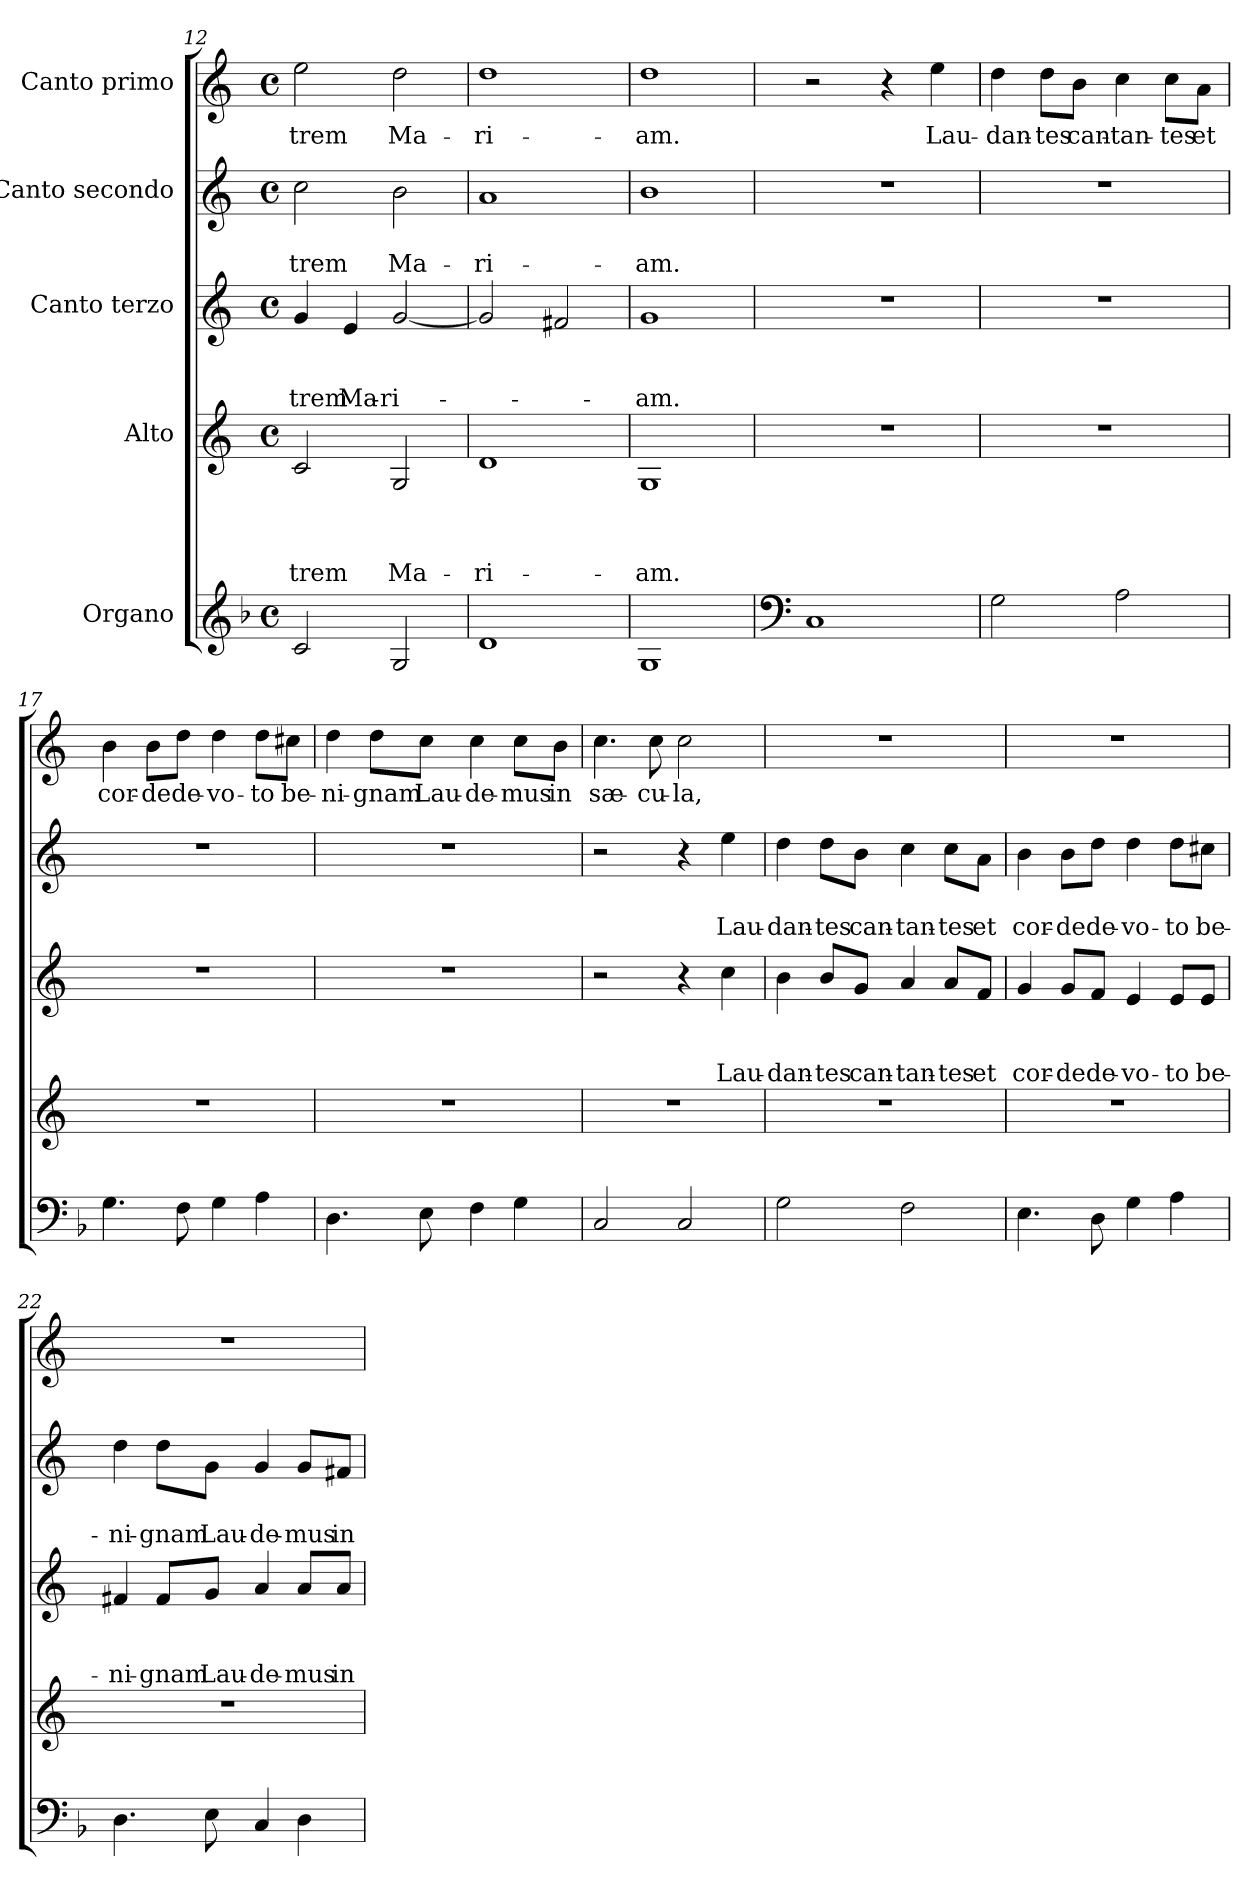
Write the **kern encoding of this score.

**kern	**kern	**text	**text	**text	**text	**kern	**text	**text	**text	**kern	**text	**text	**kern	**text
*part5	*part4	*part4	*part4	*part4	*part4	*part3	*part3	*part3	*part3	*part2	*part2	*part2	*part1	*part1
*staff5	*staff4	*staff4	*staff4	*staff4	*staff4	*staff3	*staff3	*staff3	*staff3	*staff2	*staff2	*staff2	*staff1	*staff1
*I"Organo	*I"Alto	*	*	*	*	*I"Canto terzo	*	*	*	*I"Canto secondo	*	*	*I"Canto primo	*
*clefG2	*clefG2	*	*	*	*	*clefG2	*	*	*	*clefG2	*	*	*clefG2	*
*	*ITrd-3c-5	*	*	*	*	*ITrd-3c-5	*	*	*	*ITrd-3c-5	*	*	*ITrd-3c-5	*
*k[b-]	*k[b-]	*	*	*	*	*k[b-]	*	*	*	*k[b-]	*	*	*k[b-]	*
*F:	*F:	*	*	*	*	*F:	*	*	*	*F:	*	*	*F:	*
*M4/4	*M4/4	*	*	*	*	*M4/4	*	*	*	*M4/4	*	*	*M4/4	*
*met(c)	*met(c)	*	*	*	*	*met(c)	*	*	*	*met(c)	*	*	*met(c)	*
=12	=12	=12	=12	=12	=12	=12	=12	=12	=12	=12	=12	=12	=12	=12
!	!	!	!	!	!LO:LY:b	!	!	!	!LO:LY:b	!	!	!LO:LY:b	!	!LO:LY:b
2c/	2f/	.	.	.	-trem	4cc/	.	.	-trem	2ff\	.	-trem	2aa\	-trem
!	!	!	!	!	!	!	!	!	!LO:LY:b	!	!	!	!	!
.	.	.	.	.	.	4a/	.	.	Ma-	.	.	.	.	.
!	!	!	!	!	!LO:LY:b	!	!	!	!LO:LY:b	!	!	!LO:LY:b	!	!LO:LY:b
2G/	2c/	.	.	.	Ma-	[<2cc/	.	.	-ri-	2ee\	.	Ma-	2gg\	Ma-
=13	=13	=13	=13	=13	=13	=13	=13	=13	=13	=13	=13	=13	=13	=13
!	!	!	!	!	!LO:LY:b	!	!	!	!	!	!	!LO:LY:b	!	!LO:LY:b
1d	1g	.	.	.	-ri-	2cc/]	.	.	.	1dd	.	-ri-	1gg	-ri-
.	.	.	.	.	.	2bn/	.	.	.	.	.	.	.	.
=14	=14	=14	=14	=14	=14	=14	=14	=14	=14	=14	=14	=14	=14	=14
!	!	!	!	!	!LO:LY:b	!	!	!	!LO:LY:b	!	!	!LO:LY:b	!	!LO:LY:b
1G	1c	.	.	.	-am.	1cc	.	.	-am.	1ee	.	-am.	1gg	-am.
!!LO:PB:g=z
=15	=15	=15	=15	=15	=15	=15	=15	=15	=15	=15	=15	=15	=15	=15
*clefF4	*	*	*	*	*	*	*	*	*	*	*	*	*	*
1C	1r	.	.	.	.	1r	.	.	.	1r	.	.	2r	.
.	.	.	.	.	.	.	.	.	.	.	.	.	4r	.
!	!	!	!	!	!	!	!	!	!	!	!	!	!	!LO:LY:b
.	.	.	.	.	.	.	.	.	.	.	.	.	4aa\	Lau-
=16	=16	=16	=16	=16	=16	=16	=16	=16	=16	=16	=16	=16	=16	=16
!	!	!	!	!	!	!	!	!	!	!	!	!	!	!LO:LY:b
2G\	1r	.	.	.	.	1r	.	.	.	1r	.	.	4gg\	-dan-
!	!	!	!	!	!	!	!	!	!	!	!	!	!	!LO:LY:b
.	.	.	.	.	.	.	.	.	.	.	.	.	8gg\L	-tes
!	!	!	!	!	!	!	!	!	!	!	!	!	!	!LO:LY:b
.	.	.	.	.	.	.	.	.	.	.	.	.	8ee\J	can-
!	!	!	!	!	!	!	!	!	!	!	!	!	!	!LO:LY:b:rj
2A\	.	.	.	.	.	.	.	.	.	.	.	.	4ff\	-tan-
!	!	!	!	!	!	!	!	!	!	!	!	!	!	!LO:LY:b
.	.	.	.	.	.	.	.	.	.	.	.	.	8ff\L	-tes
!	!	!	!	!	!	!	!	!	!	!	!	!	!	!LO:LY:b
.	.	.	.	.	.	.	.	.	.	.	.	.	8dd\J	et
=17	=17	=17	=17	=17	=17	=17	=17	=17	=17	=17	=17	=17	=17	=17
!	!	!	!	!	!	!	!	!	!	!	!	!	!	!LO:LY:b
4.G\	1r	.	.	.	.	1r	.	.	.	1r	.	.	4ee\	cor-
!	!	!	!	!	!	!	!	!	!	!	!	!	!	!LO:LY:b
.	.	.	.	.	.	.	.	.	.	.	.	.	8ee\L	-de
!	!	!	!	!	!	!	!	!	!	!	!	!	!	!LO:LY:b
8F\	.	.	.	.	.	.	.	.	.	.	.	.	8gg\J	de-
!	!	!	!	!	!	!	!	!	!	!	!	!	!	!LO:LY:b:rj
4G\	.	.	.	.	.	.	.	.	.	.	.	.	4gg\	-vo-
!	!	!	!	!	!	!	!	!	!	!	!	!	!	!LO:LY:b
4A\	.	.	.	.	.	.	.	.	.	.	.	.	8gg\L	-to
!	!	!	!	!	!	!	!	!	!	!	!	!	!	!LO:LY:b
.	.	.	.	.	.	.	.	.	.	.	.	.	8ff#X\J	be-
=18	=18	=18	=18	=18	=18	=18	=18	=18	=18	=18	=18	=18	=18	=18
!	!	!	!	!	!	!	!	!	!	!	!	!	!	!LO:LY:b
4.D\	1r	.	.	.	.	1r	.	.	.	1r	.	.	4gg\	-ni-
!	!	!	!	!	!	!	!	!	!	!	!	!	!	!LO:LY:b
.	.	.	.	.	.	.	.	.	.	.	.	.	8gg\L	-gnam
!	!	!	!	!	!	!	!	!	!	!	!	!	!	!LO:LY:b
8E\	.	.	.	.	.	.	.	.	.	.	.	.	8ff\J	Lau-
!	!	!	!	!	!	!	!	!	!	!	!	!	!	!LO:LY:b:rj
4F\	.	.	.	.	.	.	.	.	.	.	.	.	4ff\	-de-
!	!	!	!	!	!	!	!	!	!	!	!	!	!	!LO:LY:b
4G\	.	.	.	.	.	.	.	.	.	.	.	.	8ff\L	-mus
!	!	!	!	!	!	!	!	!	!	!	!	!	!	!LO:LY:b
.	.	.	.	.	.	.	.	.	.	.	.	.	8ee\J	in
=19	=19	=19	=19	=19	=19	=19	=19	=19	=19	=19	=19	=19	=19	=19
!	!	!	!	!	!	!	!	!	!	!	!	!	!	!LO:LY:b
2C/	1r	.	.	.	.	2r	.	.	.	2r	.	.	4.ff\	sæ-
!	!	!	!	!	!	!	!	!	!	!	!	!	!	!LO:LY:b
.	.	.	.	.	.	.	.	.	.	.	.	.	8ff\	-cu-
!	!	!	!	!	!	!	!	!	!	!	!	!	!	!LO:LY:b:rj
2C/	.	.	.	.	.	4r	.	.	.	4r	.	.	2ff\	-la,
!	!	!	!	!	!	!	!	!	!LO:LY:b	!	!	!LO:LY:b	!	!
.	.	.	.	.	.	4ff\	.	.	Lau-	4aa\	.	Lau-	.	.
!!LO:LB:g=z
=20	=20	=20	=20	=20	=20	=20	=20	=20	=20	=20	=20	=20	=20	=20
!	!	!	!	!	!	!	!	!	!LO:LY:b	!	!	!LO:LY:b	!	!
2G\	1r	.	.	.	.	4ee\	.	.	-dan-	4gg\	.	-dan-	1r	.
!	!	!	!	!	!	!	!	!	!LO:LY:b	!	!	!LO:LY:b	!	!
.	.	.	.	.	.	8ee/L	.	.	-tes	8gg\L	.	-tes	.	.
!	!	!	!	!	!	!	!	!	!LO:LY:b	!	!	!LO:LY:b	!	!
.	.	.	.	.	.	8cc/J	.	.	can-	8ee\J	.	can-	.	.
!	!	!	!	!	!	!	!	!	!LO:LY:b:rj	!	!	!LO:LY:b:rj	!	!
2F\	.	.	.	.	.	4dd/	.	.	-tan-	4ff\	.	-tan-	.	.
!	!	!	!	!	!	!	!	!	!LO:LY:b	!	!	!LO:LY:b	!	!
.	.	.	.	.	.	8dd/L	.	.	-tes	8ff\L	.	-tes	.	.
!	!	!	!	!	!	!	!	!	!LO:LY:b	!	!	!LO:LY:b	!	!
.	.	.	.	.	.	8b-/J	.	.	et	8dd\J	.	et	.	.
=21	=21	=21	=21	=21	=21	=21	=21	=21	=21	=21	=21	=21	=21	=21
!	!	!	!	!	!	!	!	!	!LO:LY:b	!	!	!LO:LY:b	!	!
4.E\	1r	.	.	.	.	4cc/	.	.	cor-	4ee\	.	cor-	1r	.
!	!	!	!	!	!	!	!	!	!LO:LY:b	!	!	!LO:LY:b	!	!
.	.	.	.	.	.	8cc/L	.	.	-de	8ee\L	.	-de	.	.
!	!	!	!	!	!	!	!	!	!LO:LY:b	!	!	!LO:LY:b	!	!
8D\	.	.	.	.	.	8b-/J	.	.	de-	8gg\J	.	de-	.	.
!	!	!	!	!	!	!	!	!	!LO:LY:b:rj	!	!	!LO:LY:b:rj	!	!
4G>\	.	.	.	.	.	4a/	.	.	-vo-	4gg\	.	-vo-	.	.
!	!	!	!	!	!	!	!	!	!LO:LY:b	!	!	!LO:LY:b	!	!
4A\	.	.	.	.	.	8a/L	.	.	-to	8gg\L	.	-to	.	.
!	!	!	!	!	!	!	!	!	!LO:LY:b	!	!	!LO:LY:b	!	!
.	.	.	.	.	.	8a/J	.	.	be-	8ff#X\J	.	be-	.	.
=22	=22	=22	=22	=22	=22	=22	=22	=22	=22	=22	=22	=22	=22	=22
!	!	!	!	!	!	!	!	!	!LO:LY:b	!	!	!LO:LY:b	!	!
4.D\	1r	.	.	.	.	4bn/	.	.	-ni-	4gg\	.	-ni-	1r	.
!	!	!	!	!	!	!	!	!	!LO:LY:b	!	!	!LO:LY:b	!	!
.	.	.	.	.	.	8b/L	.	.	-gnam	8gg\L	.	-gnam	.	.
!	!	!	!	!	!	!	!	!	!LO:LY:b	!	!	!LO:LY:b	!	!
8E\	.	.	.	.	.	8cc/J	.	.	Lau-	8cc\J	.	Lau-	.	.
!	!	!	!	!	!	!	!	!	!LO:LY:b	!	!	!LO:LY:b:rj	!	!
4C/	.	.	.	.	.	4dd/	.	.	-de-	4cc/	.	-de-	.	.
!	!	!	!	!	!	!	!	!	!LO:LY:b:rj	!	!	!LO:LY:b	!	!
4D\	.	.	.	.	.	8dd/L	.	.	-mus	8cc/L	.	-mus	.	.
!	!	!	!	!	!	!	!	!	!LO:LY:b	!	!	!LO:LY:b	!	!
.	.	.	.	.	.	8dd/J	.	.	in	8bn/J	.	in	.	.
=	=	=	=	=	=	=	=	=	=	=	=	=	=	=
*-	*-	*-	*-	*-	*-	*-	*-	*-	*-	*-	*-	*-	*-	*-
